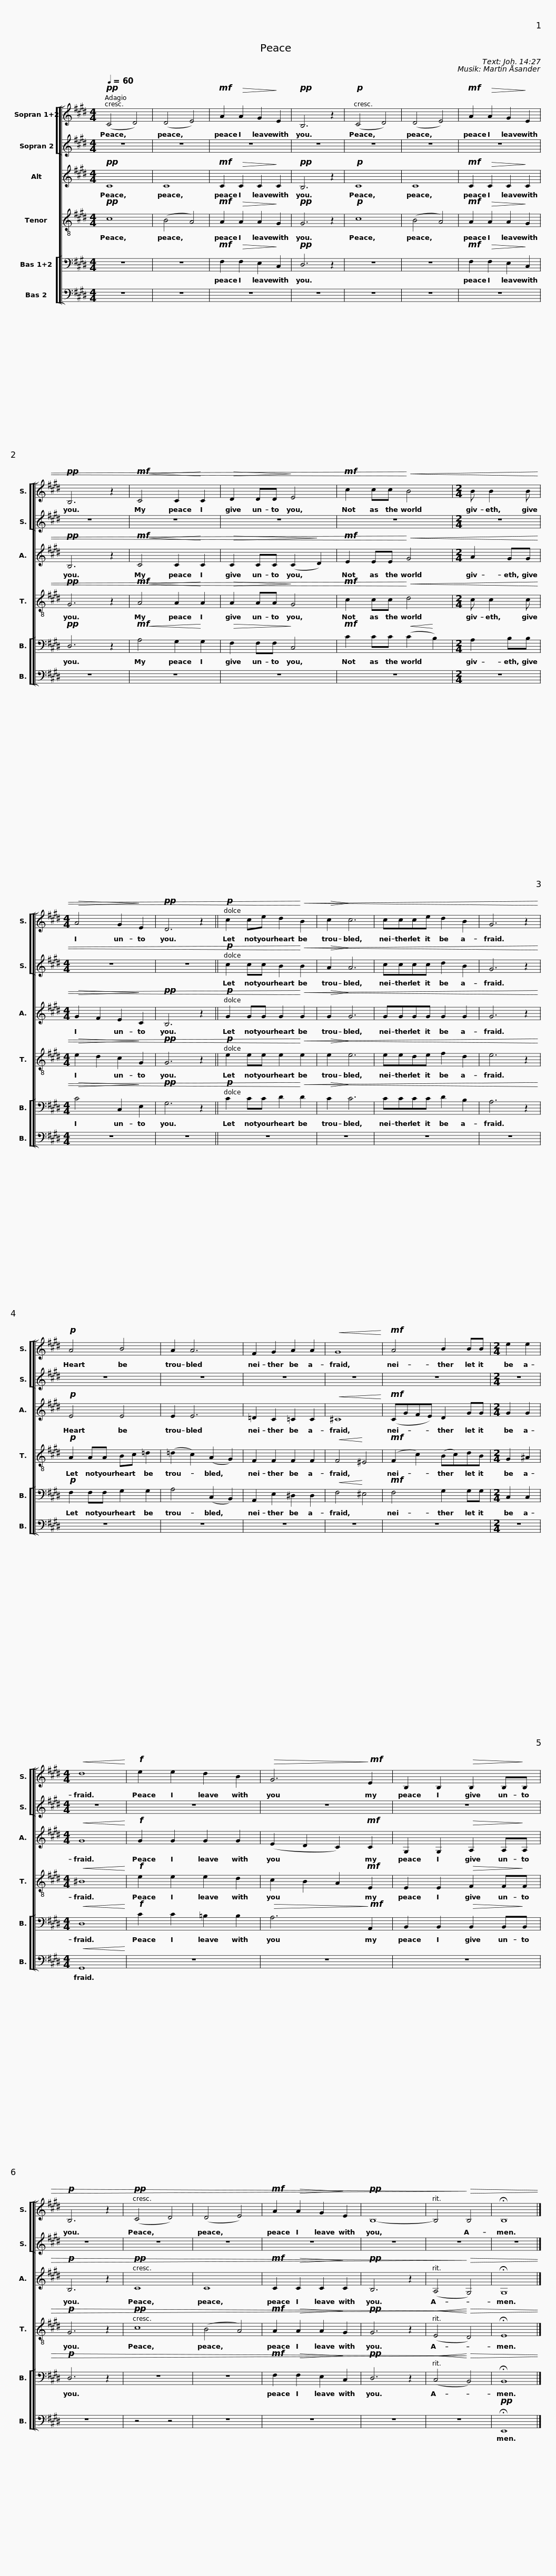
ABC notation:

X:1
%%score [ [ 1 2 ] 3 4 [ 5 6 ] ]
L:1/8
Q:1/4=60
M:4/4
I:linebreak $
K:C#min
V:1 treble
V:2 treble
V:3 treble
V:4 treble-8 transpose=-12
V:5 bass
V:6 bass
V:1
!pp! (C4 D4) | (D4 E4) |!mf! A2!>(! A2 G2!>)! E2 |!pp! B,6 z2 |$!p! (C4 D4) | %5
 (D4 E4) |!mf! A2!>(! A2 G2!>)! E2 |!pp! B,6 z2 |!mf!!<(! C4 C2!<)! C2 |!>(! D2 DD!>)! E4 |$ %10
!mf! c2 cc!<)!!<(! B4 |[M:2/4] B B2 B |[M:4/4]!>(! A4 G2!>)! E2 |!pp! D6 z2 ||$!p! c2 ce d2!<)!!<(! B2 | %15
!>(! c2!>)! c6 | ccce d2 B2 | G6 z2 |$!p! A4 B4 | A2 A6 | %20
 F2 G2 A2 A2 |!<(! G8!<)! |$!mf! A4 B2 BB |[M:2/4] e2 e2 |[M:4/4]!<(! d8!<)! | %25
!f! e2 e2 d2 B2 |$!>(! G6!>)!!mf! E2 | B,2 B,2!>(! B,2 B,!>)!B, |!p! B,6 z2 |!pp! (C4 D4) |$ %30
 (D4 E4) |!mf! A2!>(! A2 G2!>)! E2 |!pp! B,8- | B,4!>)!!>(! B,4 | !fermata!B,8 |] %35
V:2
 z8 | z8 | z8 | z8 |$ z8 | %5
 z8 | z8 | z8 | z8 | z8 |$ %10
 z8 |[M:2/4] z4 |[M:4/4] z8 | z8 ||$!p! c2 cc B2!<)!!<(! B2 | %15
!>(! A2!>)! A6 | cccc d2 B2 | G6 z2 |$ z8 | z8 | %20
 z8 | z8 |$ z8 |[M:2/4] z4 |[M:4/4] z8 | %25
 z8 |$ z8 | z8 | z8 | z8 |$ %30
 z8 | z8 | z8 | z8 | z8 |] %35
V:3
!pp! C8 | C8 |!mf! C2!>(! C2 C2!>)! C2 |!pp! B,6 z2 |$!p! C8 | %5
 C8 |!mf! C2!>(! C2 C2!>)! C2 |!pp! B,6 z2 |!mf!!<(! C4 C2!<)! C2 |!>(! C2 CC (C2!>)! D2) |$ %10
!mf! E2 EE!<)!!<(! G4 |[M:2/4] A2 GG |[M:4/4]!>(! G2 F2 E2!>)! C2 |!pp! B,6 z2 ||$!p! G2 GG G2!<)!!<(! G2 | %15
!>(! G2!>)! G6 | GGGG G2 G2 | G6 z2 |$!p! E4 E4 | E2 E6 | %20
 =D2 C2 =C2 C2 |!<(! ^C8!<)! |$!mf! (CGFE) D2 GG |[M:2/4] G2 G2 |[M:4/4]!<(! G8!<)! | %25
!f! G2 G2 G2 G2 |$ (E2 D2 C2)!mf! C2 | G,2 G,2!>(! A,2 A,!>)!A, |!p! B,6 z2 |!pp! C8 |$ %30
 C8 |!mf! C2!>(! C2 C2!>)! C2 |!pp! B,6 z2 | (A,4!>)!!>(! G,4) | !fermata!G,8 |] %35
V:4
!pp! c8 | (B4 A4) |!mf! A2!>(! A2 A2!>)! G2 |!pp! G6 z2 |$!p! c8 | %5
 (B4 A4) |!mf! A2!>(! A2 A2!>)! G2 |!pp! G6 z2 |!mf!!<(! A4 A2!<)! A2 |!>(! A2 AA!>)! G4 |$ %10
!mf! c2 cc!<)!!<(! d4 |[M:2/4] c c2 c |[M:4/4]!>(! e2 d2 c2!>)! G2 |!pp! G6 z2 ||$!p! e2 ee e2!<)!!<(! e2 | %15
!>(! e2!>)! e6 | eede f2 d2 | e6 z2 |$!p! A2 AA Bc =d2 | (=d2 c2) (A2 G2) | %20
 F2 F2 F2 F2 |!<(! F4!<)! ^E4 |$!mf! (F2 c2) (Bc)dB |[M:2/4] G2 ^A2 |[M:4/4]!<(! ^B8!<)! | %25
!f! e2 e2 e2 d2 |$ c2 B2 A2!mf! E2 | E2 E2!>(! F2 F!>)!F |!p! G6 z2 |!pp! c8 |$ %30
 (B4 A4) |!mf! A2!>(! A2 A2!>)! G2 |!pp! G6 z2 |!<(! (E4!<)!!>)!!>(! D4) | !fermata!E8 |] %35
V:5
 z8 | z8 |!mf! F,2!>(! F,2 E,2!>)! C,2 |!pp! D,6 z2 |$ z8 | %5
 z8 |!mf! F,2!>(! F,2 E,2!>)! C,2 |!pp! D,6 z2 |!mf!!<(! A,4 G,2!<)! G,2 |!>(! F,2 F,F,!>)! C,4 |$ %10
!mf! C2 CC!<(! (C2!<)! B,2) |[M:2/4] A,2 B,B, |[M:4/4]!>(! C4 C,2!>)! E,2 |!pp! G,6 z2 ||$!p! C2 CC D2!<)!!<(! D2 | %15
!>(! C2!>)! C6 | CCCC D2 B,2 | A,6 z2 |$!p! F,2 F,F, G,2 G,2 | A,4 (C,2 B,,2) | %20
 A,,2 E,2 ^D,2 D,2 |!<(! F,4!<)! ^E,4 |$!mf! F,4 G,2 G,G, |[M:2/4] C,2 C,2 |[M:4/4]!<(! D,8!<)! | %25
!f! C2 C2 =B,2 B,2 |$!>(! A,6!>)!!mf! A,,2 | B,,2 B,,2!>(! B,,2 B,,!>)!B,, |!p! D,6 z2 | z8 |$ %30
 z8 |!mf! F,2!>(! F,2 E,2!>)! C,2 |!pp! D,6 z2 |!<(! (C,4!<)!!>)!!>(! B,,4) | !fermata!B,,8 |] %35
V:6
 z8 | z8 | z8 | z8 |$ z8 | %5
 z8 | z8 | z8 | z8 | z8 |$ %10
 z8 |[M:2/4] z4 |[M:4/4] z8 | z8 ||$ z8 | %15
 z8 | z8 | z8 |$ z8 | z8 | %20
 z8 | z8 |$ z8 |[M:2/4] z4 |[M:4/4]!<(! G,,8!<)! | %25
 z8 |$ z8 | z8 | z8 | z4 z4 |$ %30
 z8 | z8 | z8 | z8 |!pp! !fermata!E,,8 |] %35
